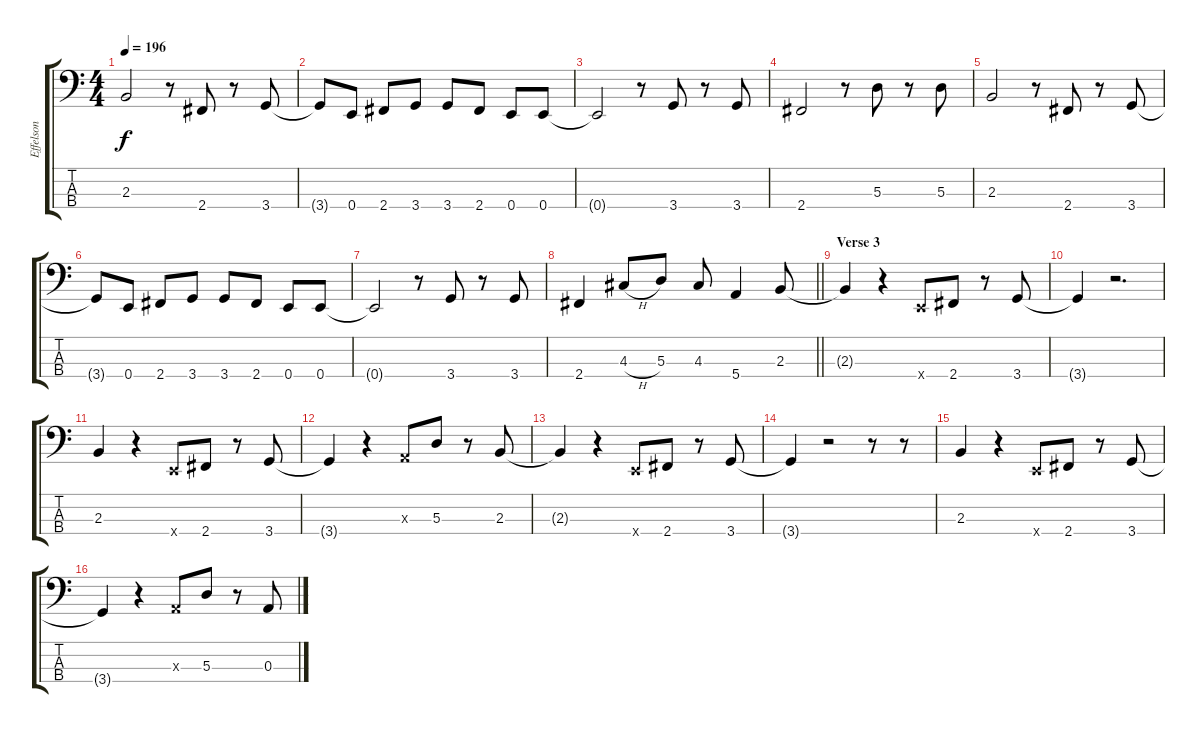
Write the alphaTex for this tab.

\track ("Effelson" "Effelson") {instrument electricbasspick}
\staff {score tabs}
\tuning (G2 D2 A1 E1) {hide}
\ts (4 4)
\tempo 196
\clef f4
\ks c
2.3.2{dy f} r.8 2.4.8 r.8 3.4.8 |
3.4{t}.8 0.4.8 2.4.8 3.4.8 3.4.8 2.4.8 0.4.8 0.4.8 |
0.4{t}.2 r.8 3.4.8 r.8 3.4.8 |
2.4.2 r.8 5.3.8 r.8 5.3.8 |
2.3.2 r.8 2.4.8 r.8 3.4.8 |
3.4{t}.8 0.4.8 2.4.8 3.4.8 3.4.8 2.4.8 0.4.8 0.4.8 |
0.4{t}.2 r.8 3.4.8 r.8 3.4.8 |
\barLineRight lightlight
2.4.4 4.3{h}.8 5.3.8 4.3.8 5.4.4 2.3.8 |
\section ("" "Verse 3")
2.3{t}.4 r.4 0.4{x}.8 2.4.8 r.8 3.4.8 |
3.4{t}.4 r.2{d} |
2.3.4 r.4 0.4{x}.8 2.4.8 r.8 3.4.8 |
3.4{t}.4 r.4 0.3{x}.8 5.3.8 r.8 2.3.8 |
2.3{t}.4 r.4 0.4{x}.8 2.4.8 r.8 3.4.8 |
3.4{t}.4 r.2 r.8 r.8 |
2.3.4 r.4 0.4{x}.8 2.4.8 r.8 3.4.8 |
3.4{t}.4 r.4 0.3{x}.8 5.3.8 r.8 0.3.8
